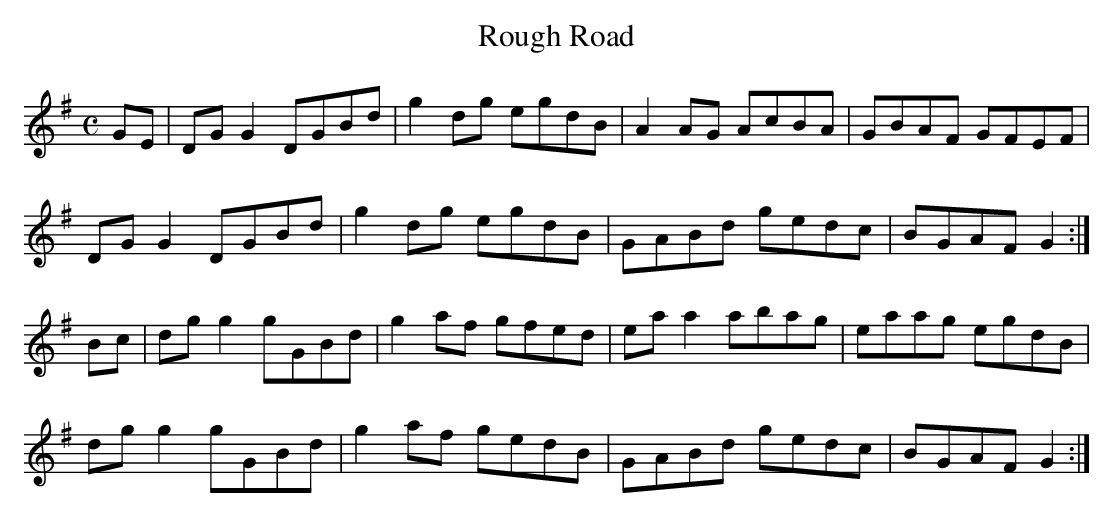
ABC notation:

X:1
T:Rough Road
M:C
L:1/8
K:G Major
GE|DGG2 DGBd|g2dg egdB|A2AG AcBA|GBAF GFEF|!
DGG2 DGBd|g2dg egdB|GABd gedc|BGAF G2:|!
Bc|dgg2 gGBd|g2af gfed|eaa2 abag|eaag egdB|!
dgg2 gGBd|g2af gedB|GABd gedc|BGAF G2:|!
